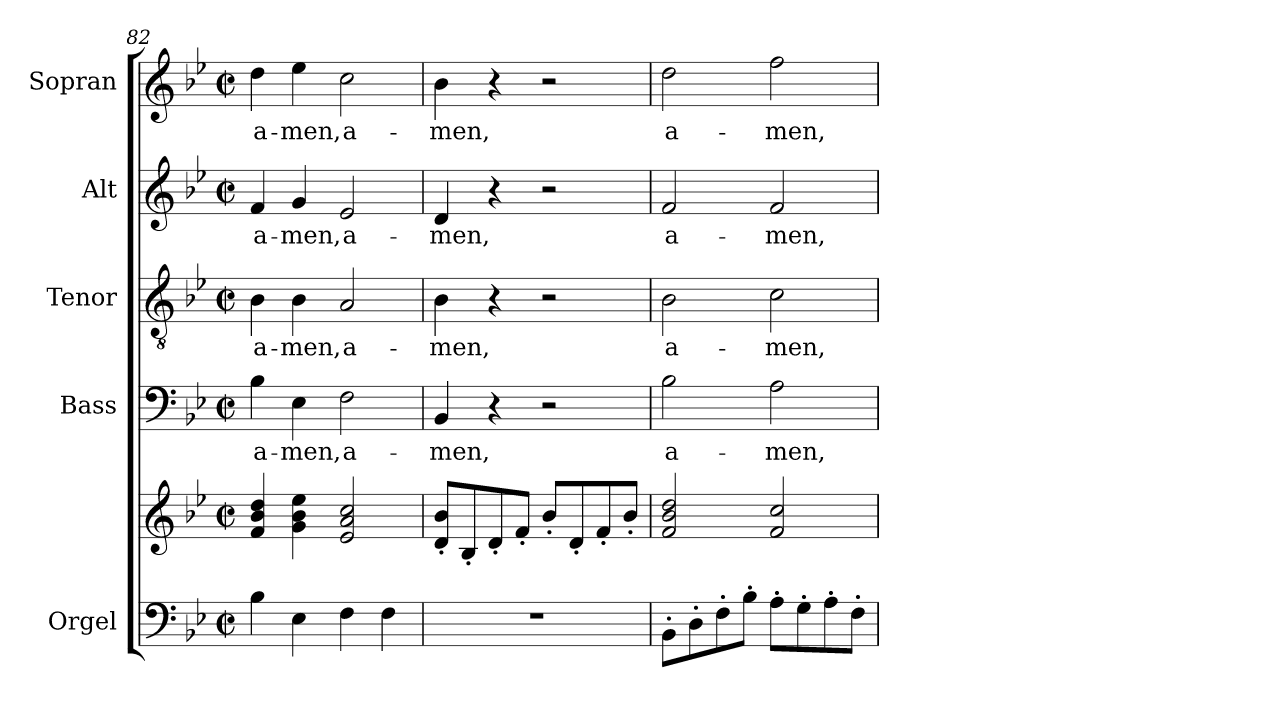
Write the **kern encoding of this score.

**kern	**kern	**kern	**text	**kern	**text	**kern	**text	**kern	**text
*part5	*part5	*part4	*part4	*part3	*part3	*part2	*part2	*part1	*part1
*staff6	*staff5	*staff4	*staff4	*staff3	*staff3	*staff2	*staff2	*staff1	*staff1
*I"Orgel	*	*I"Bass	*	*I"Tenor	*	*I"Alt	*	*I"Sopran	*
*I'Org.	*	*I'B.	*	*I'T.	*	*I'A.	*	*I'S.	*
*clefF4	*clefG2	*clefF4	*	*clefGv2	*	*clefG2	*	*clefG2	*
*k[b-e-]	*k[b-e-]	*k[b-e-]	*	*k[b-e-]	*	*k[b-e-]	*	*k[b-e-]	*
*B-:	*B-:	*B-:	*	*B-:	*	*B-:	*	*B-:	*
*M2/2	*M2/2	*M2/2	*	*M2/2	*	*M2/2	*	*M2/2	*
*met(c|)	*met(c|)	*met(c|)	*	*met(c|)	*	*met(c|)	*	*met(c|)	*
=82	=82	=82	=82	=82	=82	=82	=82	=82	=82
!	!	!	!LO:LY:b	!	!LO:LY:b	!	!LO:LY:b	!	!LO:LY:b
4B-\	4f/ 4b-/ 4dd/	4B-\	a-	4B-\	a-	4f/	a-	4dd\	a-
!	!	!	!LO:LY:b	!	!LO:LY:b	!	!LO:LY:b	!	!LO:LY:b
4E-\	4g\ 4b-\ 4ee-\	4E-\	-men,	4B-\	-men,	4g/	-men,	4ee-\	-men,
!	!	!	!LO:LY:b	!	!LO:LY:b	!	!LO:LY:b	!	!LO:LY:b
4F\	2e-/ 2a/ 2cc/	2F\	a-	2A/	a-	2e-/	a-	2cc\	a-
4F\	.	.	.	.	.	.	.	.	.
=83	=83	=83	=83	=83	=83	=83	=83	=83	=83
!	!	!	!LO:LY:b	!	!LO:LY:b	!	!LO:LY:b	!	!LO:LY:b
1r	8d/'< 8b-/'<L	4BB-/	-men,	4B-\	-men,	4d/	-men,	4b-\	-men,
.	8B-'</	.	.	.	.	.	.	.	.
.	8d'</	4r	.	4r	.	4r	.	4r	.
.	8f'</J	.	.	.	.	.	.	.	.
.	8b-'</L	2r	.	2r	.	2r	.	2r	.
.	8d'</	.	.	.	.	.	.	.	.
.	8f'</	.	.	.	.	.	.	.	.
.	8b-'</J	.	.	.	.	.	.	.	.
=84	=84	=84	=84	=84	=84	=84	=84	=84	=84
!	!	!	!LO:LY:b	!	!LO:LY:b	!	!LO:LY:b	!	!LO:LY:b
8BB-'>\L	2f/ 2b-/ 2dd/	2B-\	a-	2B-\	a-	2f/	a-	2dd\	a-
8D'>\	.	.	.	.	.	.	.	.	.
8F'>\	.	.	.	.	.	.	.	.	.
8B-'>\J	.	.	.	.	.	.	.	.	.
!	!	!	!LO:LY:b	!	!LO:LY:b	!	!LO:LY:b	!	!LO:LY:b
8A'>\L	2f/ 2cc/	2A\	-men,	2c\	-men,	2f/	-men,	2ff\	-men,
8G'>\	.	.	.	.	.	.	.	.	.
8A'>\	.	.	.	.	.	.	.	.	.
8F'>\J	.	.	.	.	.	.	.	.	.
=	=	=	=	=	=	=	=	=	=
*-	*-	*-	*-	*-	*-	*-	*-	*-	*-
